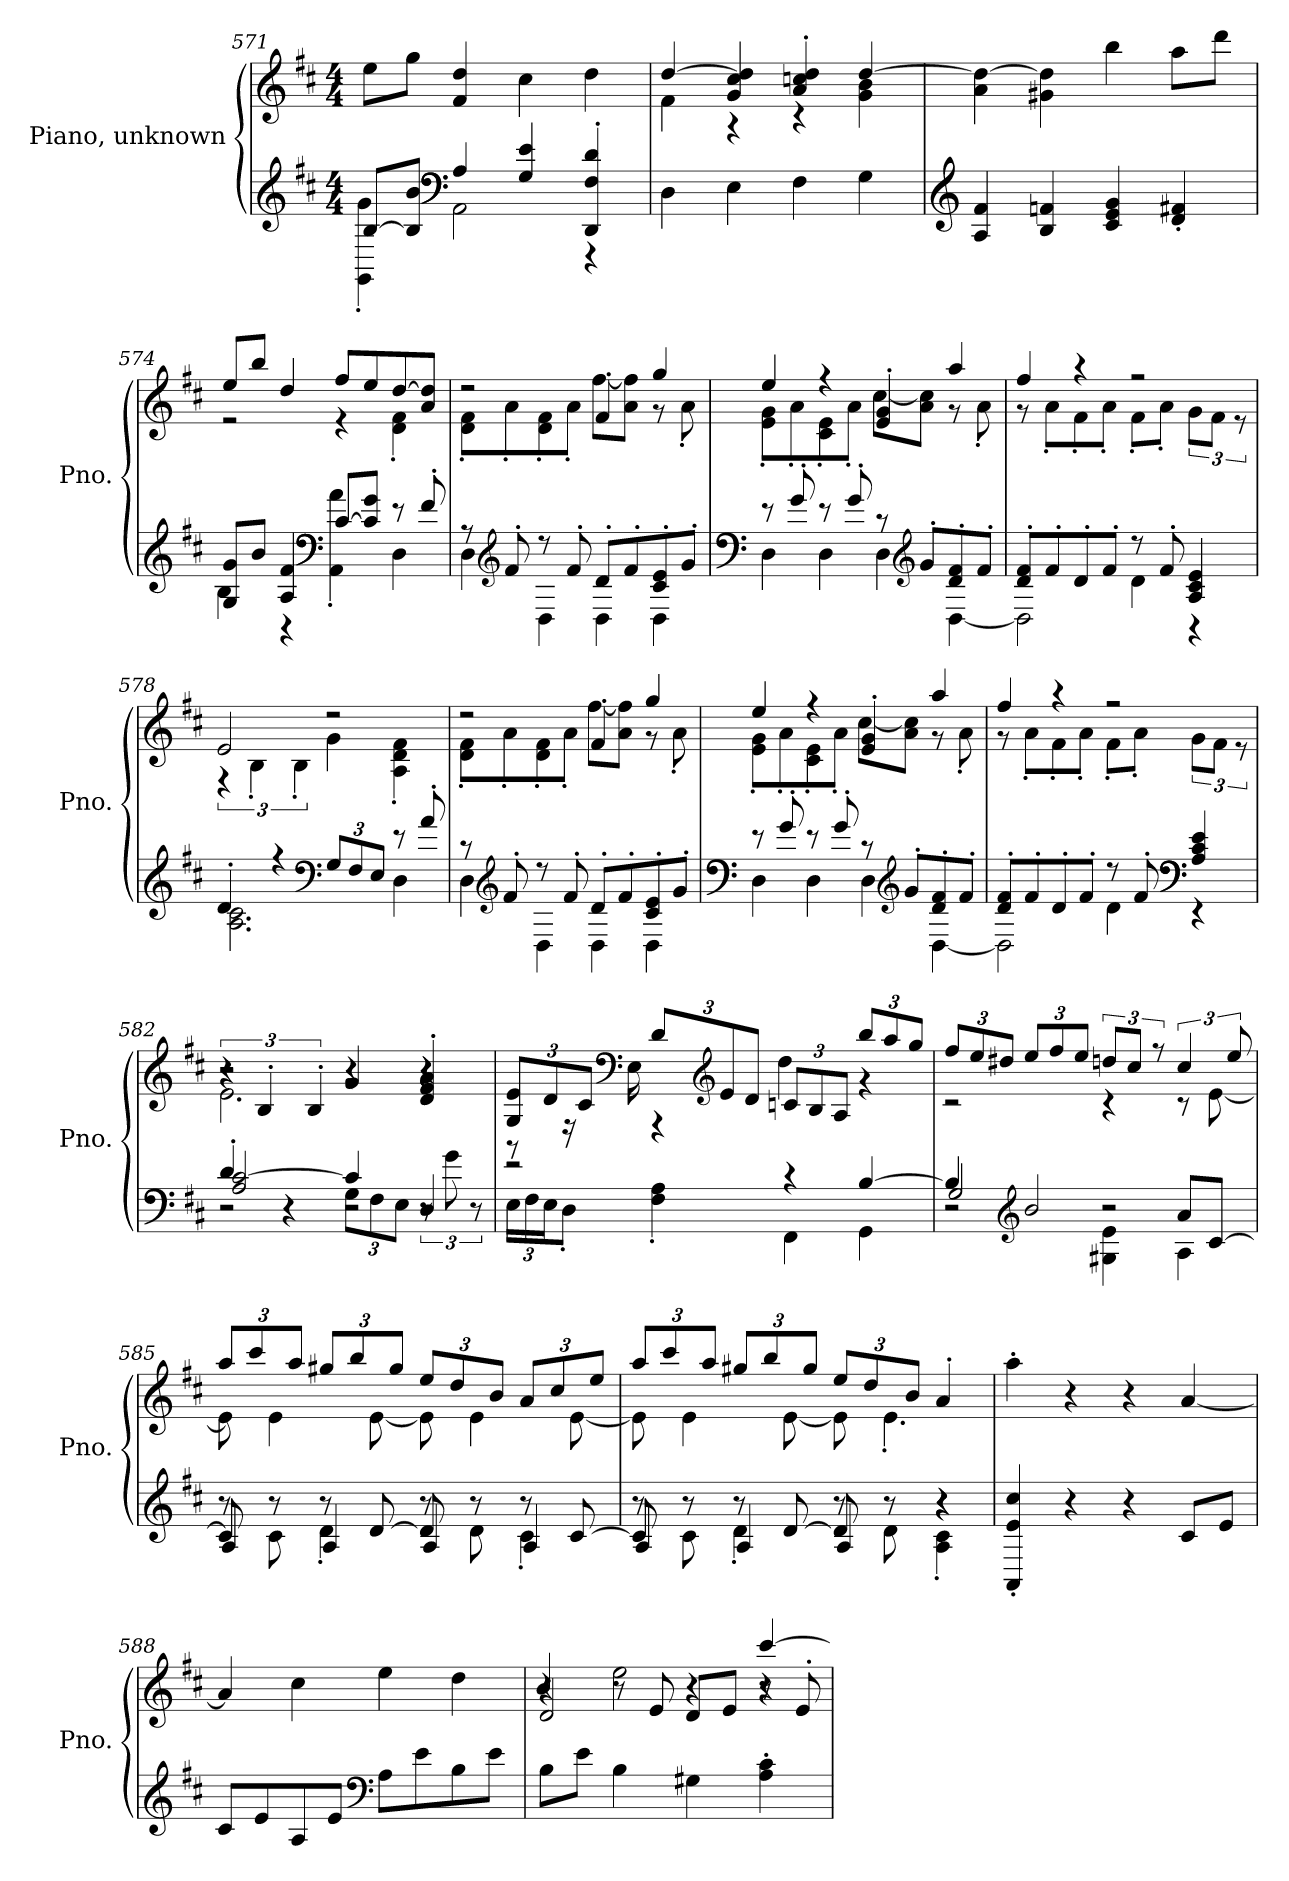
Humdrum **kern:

**kern	**kern
*part1	*part1
*staff2	*staff1
*I"Piano, unknown	*
*I'Pno.	*
*clefG2	*clefG2
*k[f#c#]	*k[f#c#]
*M4/4	*M4/4
=571	=571
*^	*
[8B/L	4GG\' 4g\'	8ee\L
8B/] 8b/J	.	8gg\J
*clefF4	*	*
4A/	2AA\	4f#/ 4dd/
4G/ 4e/	.	4cc#\
4DD/' 4F#/' 4d/'	4r	4dd\
*v	*v	*
=572	=572
*	*^
4D\	[4dd/	4f#\
4E\	4g/ 4cc#/ 4dd/]	4r
4F#\	4a/' 4ccn/' 4dd/'	4r
4G\	[4dd/	4g\ 4b\
*	*v	*v
=573	=573
*clefG2	*
4A/ 4f#/	4a\ 4dd\_
4B/ 4fn/	4g#X\ 4dd\]
4c#/ 4e/ 4g/	4bb\
4d/' 4f#X/'	8aa\L
.	8ddd\J
!!LO:LB:g=z
=574	=574
*^	*^
8G/ 8g/L	4B\	8ee/L	2r
8b/J	.	8bb/J	.
4A/ 4f#/	4r	4dd/	.
*clefF4	*	*	*
[8c#/L	4AA\' 4a\'	8ff#/L	4r
8c#/] 8g/J	.	8ee/	.
8r	4D\	[8dd/	4d\' 4f#\'
8f#'/	.	8a/ 8dd/]J	.
=575	=575	=575	=575
8r	4D\	2r	8d\' 8f#\'L
*clefG2	*	*	*
8f#'/	.	.	8a'\
8r	4D\	.	8d\' 8f#\'
8f#'/	.	.	8a'\J
8d'/L	4D\	4f#'/	[8ff#\L
8f#'/	.	.	8a\ 8ff#\]J
8c#/' 8e/'	4D\	4gg/	8r
8g'/J	.	.	8a'\
=576	=576	=576	=576
*clefF4	*	*	*
8r	4D\	4ee/	8e\' 8g\'L
8g'/	.	.	8a'\
8r	4D\	4r	8c#\' 8e\'
8g'/	.	.	8a'\J
8r	4D\	4e/' 4g/'	[8cc#\L
*clefG2	*	*	*
8g'/L	.	.	8a\ 8cc#\]J
8d/' 8f#/'	[4D\	4aa/	8r
8f#'/J	.	.	8a'\
!!LO:LB:g=z	!!
=577	=577	=577	=577
8d/' 8f#/'L	2D\]	4ff#/	8r
8f#'/	.	.	8a'\L
8d'/	.	4r	8f#'\
8f#'/J	.	.	8a'\J
8r	4d\	2r	8f#'\L
8f#'/	.	.	8a'\J
4A/ 4c#/ 4e/	4r	.	12g\L
.	.	.	12f#\J
.	.	.	12r
=578	=578	=578	=578
4d'/	2.A\ 2.c#\	2e/	6r
.	.	.	6B'\
4r	.	.	.
.	.	.	6B'\
*clefF4	*	*	*
*Xbrackettup	*	*	*
12G/L	.	2r	4g\
12F#/	.	.	.
12E/J	.	.	.
8r	4D\	.	4A\' 4d\' 4f#\'
8a'/	.	.	.
=579	=579	=579	=579
8r	4D\	2r	8d\' 8f#\'L
*clefG2	*	*	*
8f#'/	.	.	8a'\
8r	4D\	.	8d\' 8f#\'
8f#'/	.	.	8a'\J
8d'/L	4D\	4f#'/	[8ff#\L
8f#'/	.	.	8a\ 8ff#\]J
8c#/' 8e/'	4D\	4gg/	8r
8g'/J	.	.	8a'\
!!LO:LB:g=z	!!
=580	=580	=580	=580
*clefF4	*	*	*
8r	4D\	4ee/	8e\' 8g\'L
8g'/	.	.	8a'\
8r	4D\	4r	8c#\' 8e\'
8g'/	.	.	8a'\J
8r	4D\	4e/' 4g/'	[8cc#\L
*clefG2	*	*	*
8g'/L	.	.	8a\ 8cc#\]J
8d/' 8f#/'	[4D\	4aa/	8r
8f#'/J	.	.	8a'\
=581	=581	=581	=581
8d/' 8f#/'L	2D\]	4ff#/	8r
8f#'/	.	.	8a'\L
8d'/	.	4r	8f#'\
8f#'/J	.	.	8a'\J
8r	4d\	2r	8f#'\L
8f#'/	.	.	8a'\J
*clefF4	*	*	*
4A/ 4c#/ 4e/	4r	.	12g\L
.	.	.	12f#\J
.	.	.	12r
=582	=582	=582	=582
*	*^	*	*^
4d'/	2r	2A/ [2c#/	2r	2.e\	6r
.	.	.	.	.	6B'/
4r	.	.	.	.	.
.	.	.	.	.	6B'/
2r	12G\L	4c#/]	4g/	.	4r
.	12F#\	.	.	.	.
.	12E\J	.	.	.	.
*	*brackettup	*	*	*	*
.	12r	4D/	4r	4r	4d/' 4f#/' 4a/'
.	12g\	.	.	.	.
.	12r	.	.	.	.
*	*v	*v	*	*	*
*	*	*v	*v	*v
!!LO:LB:g=z
=583	=583	=583
*	*Xbrackettup	*Xbrackettup
*	*	*^
2r	24E\LL	12G/ 12e/L	8r
.	24F#\	.	.
.	24E\J	12d/	.
.	8D'\J	.	16r
.	.	12c#/J	.
*	*	*clefF4	*
.	.	.	16E\
.	4F#\' 4A\'	12d/L	4r
*	*	*clefG2	*
.	.	12e/	.
.	.	12d/J	.
4r	4FF#\	12cn/L	4dd\
.	.	12B/	.
.	.	12A/J	.
[4B/	4GG\	12bb/L	4r
.	.	12aa/	.
.	.	12gg/J	.
=584	=584	=584	=584
*	*^	*	*
4B/]	2r	2G/	12ff#/L	2r
.	.	.	12ee/	.
.	.	.	12dd#X/J	.
*clefG2	*	*	*	*
2b/	.	.	12ee/L	.
.	.	.	12ff#/	.
.	.	.	12ee/J	.
*	*	*	*brackettup	*
.	4G#X\ 4e\	2r	12ddn/L	4r
.	.	.	12cc#/J	.
.	.	.	12r	.
8a/L	4A\	.	6cc#/	8r
[8c#/J	.	.	.	[8e\
.	.	.	12ee/	.
!!LO:PB:g=z	!!
=585	=585	=585	=585	=585
*	*	*	*Xbrackettup	*
8c#/]	8r	4A/	12aa/L	8e\]
.	.	.	12ccc#/	.
8r	8c#\	.	.	4e\
.	.	.	12aa/J	.
8r	4d'\	4A/	12gg#X/L	.
.	.	.	12bb/	.
[8d/	.	.	.	[8e\
.	.	.	12gg#/J	.
8d/]	8r	4A/	12ee/L	8e\]
.	.	.	12dd/	.
8r	8d\	.	.	4e\
.	.	.	12b/J	.
8r	4c#'\	4A/	12a/L	.
.	.	.	12cc#/	.
[8c#/	.	.	.	[8e\
.	.	.	12ee/J	.
=586	=586	=586	=586	=586
8c#/]	8r	4A/	12aa/L	8e\]
.	.	.	12ccc#/	.
8r	8c#\	.	.	4e\
.	.	.	12aa/J	.
8r	4d'\	4A/	12gg#X/L	.
.	.	.	12bb/	.
[8d/	.	.	.	[8e\
.	.	.	12gg#/J	.
8d/]	8r	4A/	12ee/L	8e\]
.	.	.	12dd/	.
8r	8d\	.	.	4.e'\
.	.	.	12b/J	.
4r	4A\' 4c#\'	4r	4a'/	.
*v	*v	*v	*	*
*	*v	*v
=587	=587
4AA/' 4e/' 4cc#/'	4aa'\
4r	4r
4r	4r
8c#/L	[4a/
8e/J	.
!!LO:LB:g=z
=588	=588
8c#/L	4a/]
8e/	.
8A/	4cc#\
8e/J	.
*clefF4	*
8A\L	4ee\
8e\	.
8B\	4dd\
8e\J	.
=589	=589
*	*^
*	*	*^
8B\L	2d/	4r	4b/
8e\J	.	.	.
4B\	.	2ee\	8r
.	.	.	8e/
4G#X\	4r	.	8d/L
.	.	.	8e/J
4A\' 4c#\'	[4ccc#/	4r	8r
.	.	.	8e'/
*	*v	*v	*v
=	=
*-	*-
